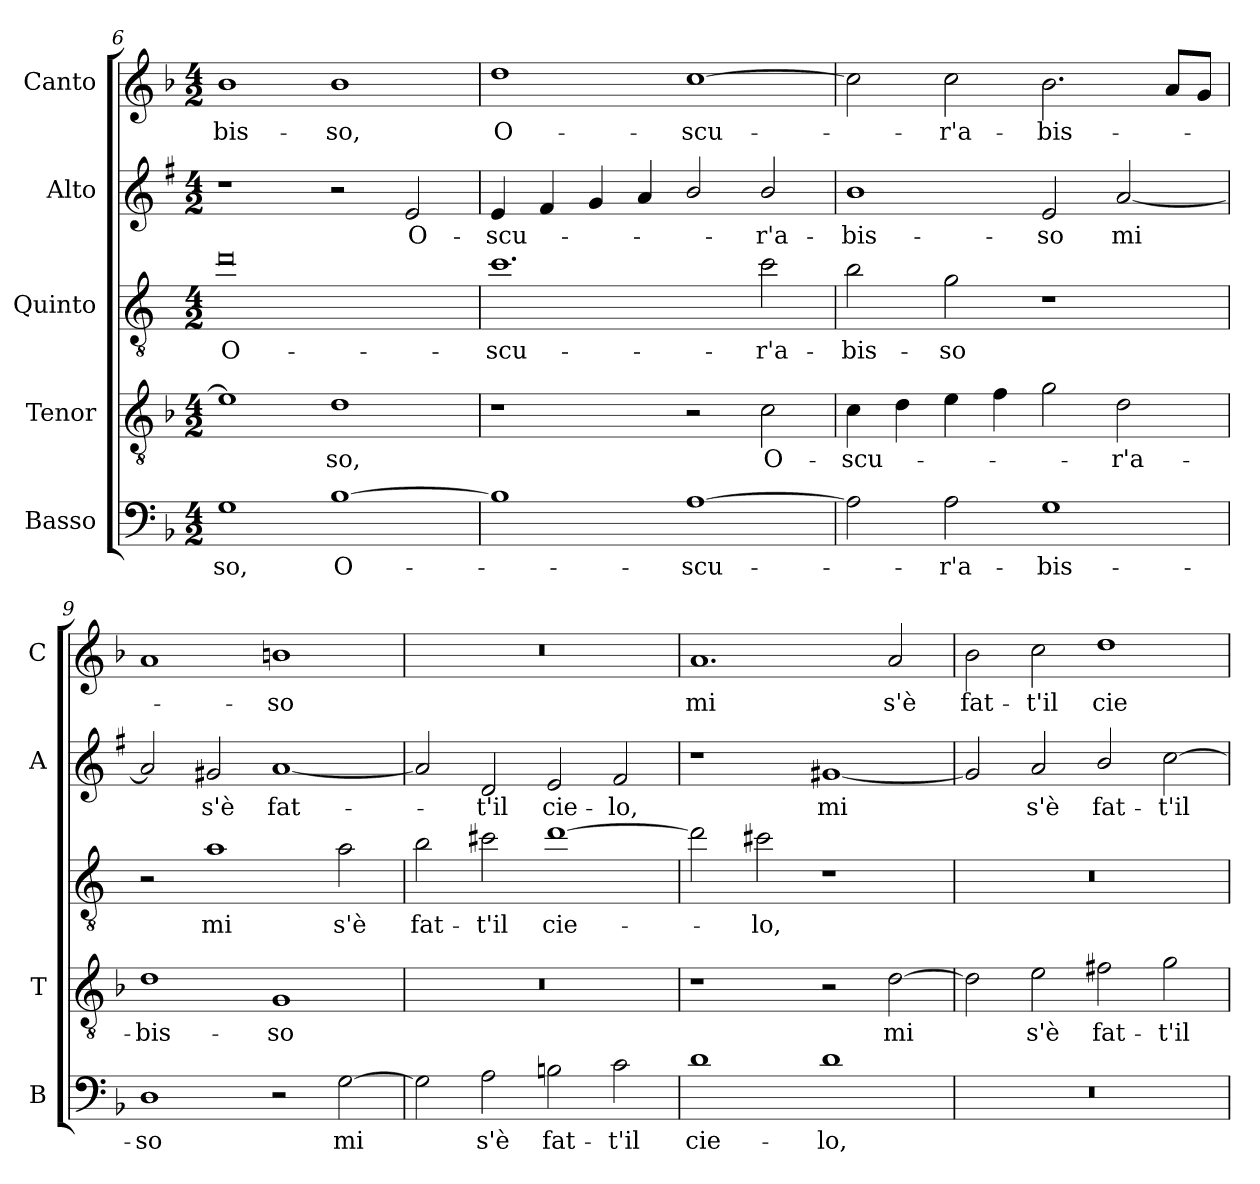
**kern	**text	**kern	**text	**kern	**text	**kern	**text	**kern	**text
*part5	*part5	*part4	*part4	*part3	*part3	*part2	*part2	*part1	*part1
*staff5	*staff5	*staff4	*staff4	*staff3	*staff3	*staff2	*staff2	*staff1	*staff1
*I"Basso	*	*I"Tenor	*	*I"Quinto	*	*I"Alto	*	*I"Canto	*
*I'B	*	*I'T	*	*	*	*I'A	*	*I'C	*
!!LO:LB:g=z
*clefF4	*	*clefGv2	*	*clefGv2	*	*clefG2	*	*clefG2	*
*	*	*	*	*ITrd4c7	*	*ITrd1c2	*	*	*
*k[b-]	*	*k[b-]	*	*k[b-]	*	*k[b-]	*	*k[b-]	*
*F:	*	*F:	*	*F:	*	*F:	*	*F:	*
*M4/2	*	*M4/2	*	*M4/2	*	*M4/2	*	*M4/2	*
=6	=6	=6	=6	=6	=6	=6	=6	=6	=6
!	!LO:LY:b	!	!	!	!LO:LY:b	!	!	!	!LO:LY:b
1G	-so,	1e-]	.	0g	O-	1r	.	1b-	-bis-
!	!LO:LY:b	!	!LO:LY:b	!	!	!	!	!	!LO:LY:b
[1B-	O-	1d	-so,	.	.	2r	.	1b-	-so,
!	!	!	!	!	!	!	!LO:LY:b	!	!
.	.	.	.	.	.	2d/	O-	.	.
=7	=7	=7	=7	=7	=7	=7	=7	=7	=7
!	!	!	!	!	!LO:LY:b	!	!LO:LY:b	!	!LO:LY:b
1B-]	.	1r	.	1.f	-scu-	4d/	-scu-	1dd	O-
.	.	.	.	.	.	4e/	.	.	.
.	.	.	.	.	.	4f/	.	.	.
.	.	.	.	.	.	4g/	.	.	.
!	!LO:LY:b	!	!	!	!	!	!	!	!LO:LY:b
[1A	-scu-	2r	.	.	.	2a/	.	[1cc	-scu-
!	!	!	!LO:LY:b	!	!LO:LY:b	!	!LO:LY:b	!	!
.	.	2c\	O-	2f\	-r'a-	2a/	-r'a-	.	.
=8	=8	=8	=8	=8	=8	=8	=8	=8	=8
!	!	!	!LO:LY:b	!	!LO:LY:b	!	!LO:LY:b	!	!
2A\]	.	4c\	-scu-	2e\	-bis-	1a	-bis-	2cc\]	.
.	.	4d\	.	.	.	.	.	.	.
!	!LO:LY:b	!	!	!	!LO:LY:b	!	!	!	!LO:LY:b
2A\	-r'a-	4e\	.	2c\	-so	.	.	2cc\	-r'a-
.	.	4f\	.	.	.	.	.	.	.
!	!LO:LY:b	!	!	!	!	!	!LO:LY:b	!	!LO:LY:b
1G	-bis-	2g\	.	1r	.	2d/	-so	2.b-\	-bis-
!	!	!	!LO:LY:b	!	!	!	!LO:LY:b	!	!
.	.	2d\	-r'a-	.	.	[2g/	mi	.	.
.	.	.	.	.	.	.	.	8a/L	.
.	.	.	.	.	.	.	.	8g/J	.
=9	=9	=9	=9	=9	=9	=9	=9	=9	=9
!	!LO:LY:b	!	!LO:LY:b	!	!	!	!	!	!
1D	-so	1d	-bis-	2r	.	2g/]	.	1a	.
!	!	!	!	!	!LO:LY:b	!	!LO:LY:b	!	!
.	.	.	.	1d	mi	2f#X/	s'è	.	.
!	!	!	!LO:LY:b	!	!	!	!LO:LY:b	!	!LO:LY:b
2r	.	1G	-so	.	.	[1g	fat-	1bn	-so
!	!LO:LY:b	!	!	!	!LO:LY:b	!	!	!	!
[2G\	mi	.	.	2d\	s'è	.	.	.	.
=10	=10	=10	=10	=10	=10	=10	=10	=10	=10
!	!	!	!	!	!LO:LY:b	!	!	!	!
2G\]	.	0r	.	2e\	fat-	2g/]	.	0r	.
!	!LO:LY:b	!	!	!	!LO:LY:b	!	!LO:LY:b	!	!
2A\	s'è	.	.	2f#X\	-t'il	2c/	-t'il	.	.
!	!LO:LY:b	!	!	!	!LO:LY:b	!	!LO:LY:b	!	!
2Bn\	fat-	.	.	[1g	cie-	2d/	cie-	.	.
!	!LO:LY:b	!	!	!	!	!	!LO:LY:b	!	!
2c\	-t'il	.	.	.	.	2e/	-lo,	.	.
!!LO:LB:g=z
=11	=11	=11	=11	=11	=11	=11	=11	=11	=11
!	!LO:LY:b	!	!	!	!	!	!	!	!LO:LY:b
1d	cie-	1r	.	2g\]	.	1r	.	1.a	mi
!	!	!	!	!	!LO:LY:b	!	!	!	!
.	.	.	.	2f#X\	-lo,	.	.	.	.
!	!LO:LY:b	!	!	!	!	!	!LO:LY:b	!	!
1d	-lo,	2r	.	1r	.	[1f#X	mi	.	.
!	!	!	!LO:LY:b	!	!	!	!	!	!LO:LY:b
.	.	[2d\	mi	.	.	.	.	2a/	s'è
=12	=12	=12	=12	=12	=12	=12	=12	=12	=12
!	!	!	!	!	!	!	!	!	!LO:LY:b
0r	.	2d\]	.	0r	.	2f#/]	.	2b-\	fat-
!	!	!	!LO:LY:b	!	!	!	!LO:LY:b	!	!LO:LY:b
.	.	2e\	s'è	.	.	2g/	s'è	2cc\	-t'il
!	!	!	!LO:LY:b	!	!	!	!LO:LY:b	!	!LO:LY:b
.	.	2f#X\	fat-	.	.	2a/	fat-	1dd	cie-
!	!	!	!LO:LY:b	!	!	!	!LO:LY:b	!	!
.	.	2g\	-t'il	.	.	[2b-\	-t'il	.	.
=	=	=	=	=	=	=	=	=	=
*-	*-	*-	*-	*-	*-	*-	*-	*-	*-
